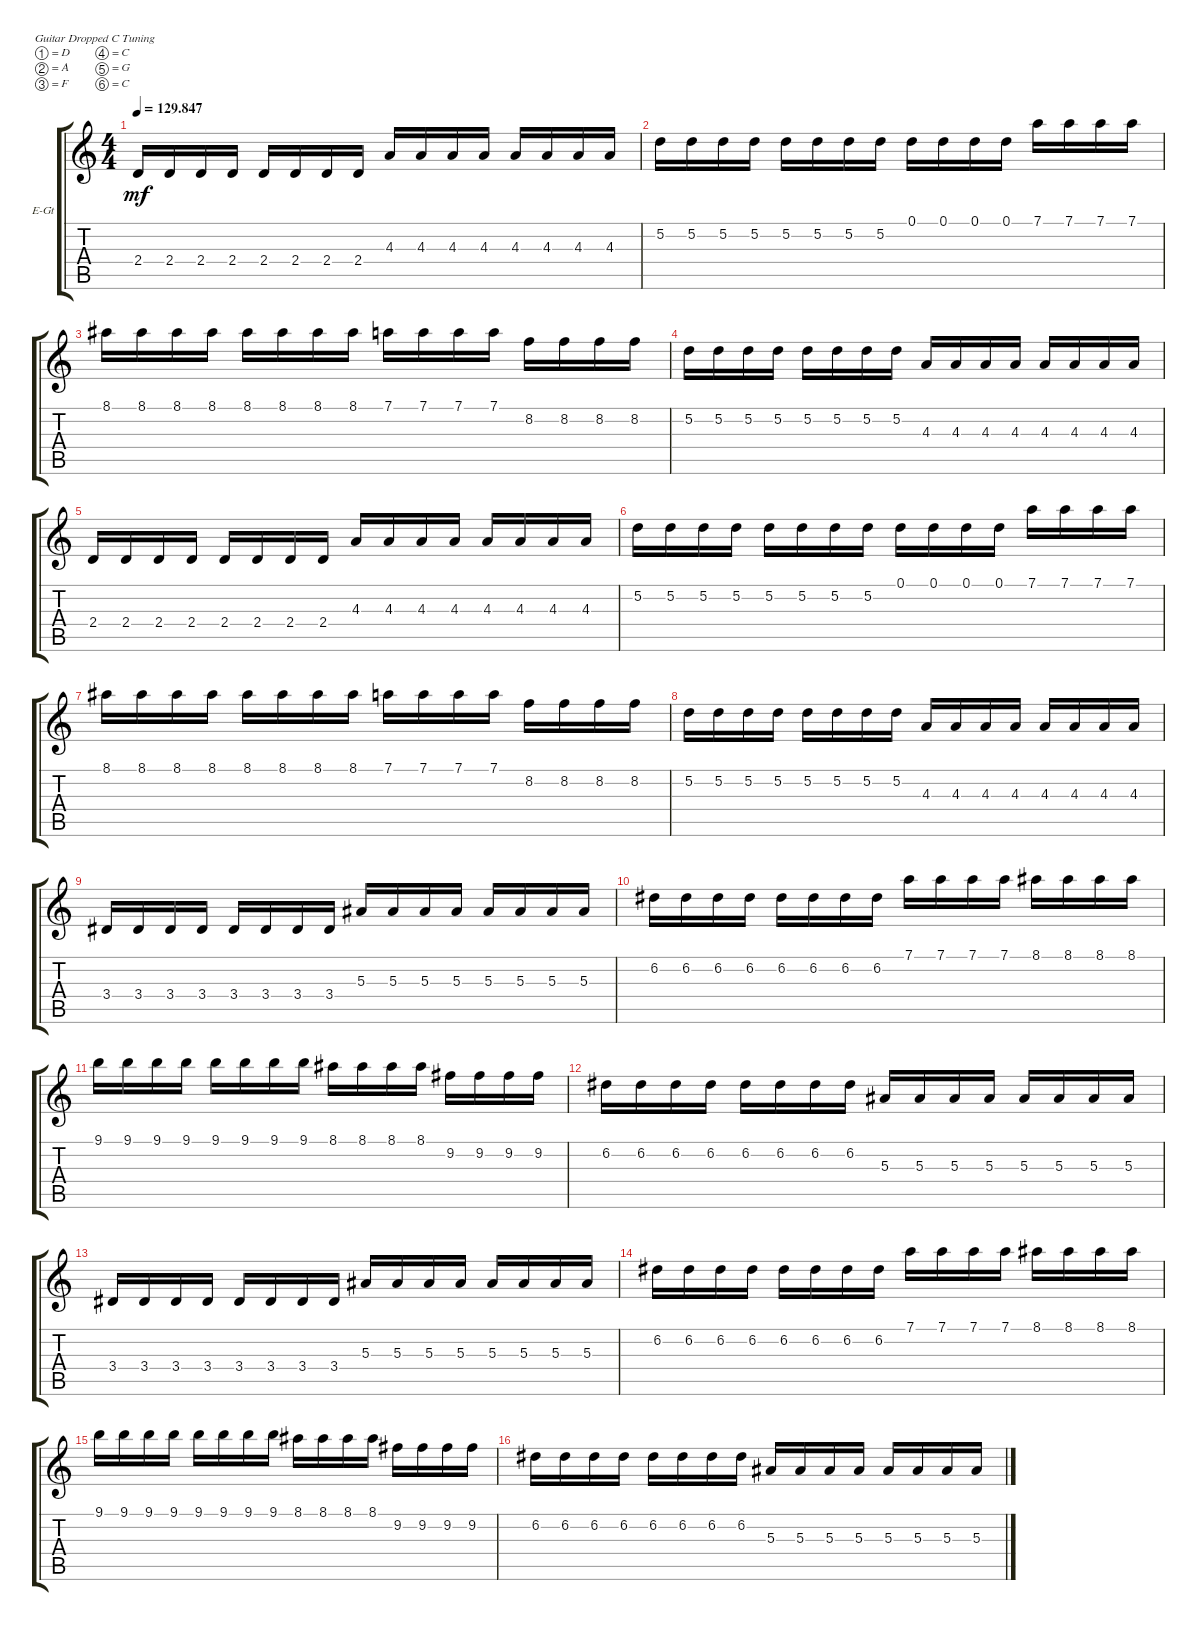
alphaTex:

\defaultSystemsLayout 4
\bracketExtendMode groupsimilarinstruments
\firstSystemTrackNameOrientation horizontal
\otherSystemsTrackNameOrientation horizontal
\track ("Electric Guitar" "E-Gt") {instrument overdrivenguitar}
\staff {score tabs}
\tuning (D4 A3 F3 C3 G2 C2)
\ts (4 4)
\tempo
129.847
\accidentals auto
\clef g2
\ottava regular
\simile none
\ks c
2.4.16{dy mf} 2.4.16 2.4.16 2.4.16 2.4.16 2.4.16 2.4.16 2.4.16 4.3.16 4.3.16 4.3.16 4.3.16 4.3.16 4.3.16 4.3.16 4.3.16 |
5.2.16 5.2.16 5.2.16 5.2.16 5.2.16 5.2.16 5.2.16 5.2.16 0.1.16 0.1.16 0.1.16 0.1.16 7.1.16 7.1.16 7.1.16 7.1.16 |
8.1.16 8.1.16 8.1.16 8.1.16 8.1.16 8.1.16 8.1.16 8.1.16 7.1.16 7.1.16 7.1.16 7.1.16 8.2.16 8.2.16 8.2.16 8.2.16 |
5.2.16 5.2.16 5.2.16 5.2.16 5.2.16 5.2.16 5.2.16 5.2.16 4.3.16 4.3.16 4.3.16 4.3.16 4.3.16 4.3.16 4.3.16 4.3.16 |
2.4.16 2.4.16 2.4.16 2.4.16 2.4.16 2.4.16 2.4.16 2.4.16 4.3.16 4.3.16 4.3.16 4.3.16 4.3.16 4.3.16 4.3.16 4.3.16 |
5.2.16 5.2.16 5.2.16 5.2.16 5.2.16 5.2.16 5.2.16 5.2.16 0.1.16 0.1.16 0.1.16 0.1.16 7.1.16 7.1.16 7.1.16 7.1.16 |
8.1.16 8.1.16 8.1.16 8.1.16 8.1.16 8.1.16 8.1.16 8.1.16 7.1.16 7.1.16 7.1.16 7.1.16 8.2.16 8.2.16 8.2.16 8.2.16 |
5.2.16 5.2.16 5.2.16 5.2.16 5.2.16 5.2.16 5.2.16 5.2.16 4.3.16 4.3.16 4.3.16 4.3.16 4.3.16 4.3.16 4.3.16 4.3.16 |
3.4.16 3.4.16 3.4.16 3.4.16 3.4.16 3.4.16 3.4.16 3.4.16 5.3.16 5.3.16 5.3.16 5.3.16 5.3.16 5.3.16 5.3.16 5.3.16 |
6.2.16 6.2.16 6.2.16 6.2.16 6.2.16 6.2.16 6.2.16 6.2.16 7.1.16 7.1.16 7.1.16 7.1.16 8.1.16 8.1.16 8.1.16 8.1.16 |
9.1.16 9.1.16 9.1.16 9.1.16 9.1.16 9.1.16 9.1.16 9.1.16 8.1.16 8.1.16 8.1.16 8.1.16 9.2.16 9.2.16 9.2.16 9.2.16 |
6.2.16 6.2.16 6.2.16 6.2.16 6.2.16 6.2.16 6.2.16 6.2.16 5.3.16 5.3.16 5.3.16 5.3.16 5.3.16 5.3.16 5.3.16 5.3.16 |
3.4.16 3.4.16 3.4.16 3.4.16 3.4.16 3.4.16 3.4.16 3.4.16 5.3.16 5.3.16 5.3.16 5.3.16 5.3.16 5.3.16 5.3.16 5.3.16 |
6.2.16 6.2.16 6.2.16 6.2.16 6.2.16 6.2.16 6.2.16 6.2.16 7.1.16 7.1.16 7.1.16 7.1.16 8.1.16 8.1.16 8.1.16 8.1.16 |
9.1.16 9.1.16 9.1.16 9.1.16 9.1.16 9.1.16 9.1.16 9.1.16 8.1.16 8.1.16 8.1.16 8.1.16 9.2.16 9.2.16 9.2.16 9.2.16 |
6.2.16 6.2.16 6.2.16 6.2.16 6.2.16 6.2.16 6.2.16 6.2.16 5.3.16 5.3.16 5.3.16 5.3.16 5.3.16 5.3.16 5.3.16 5.3.16
